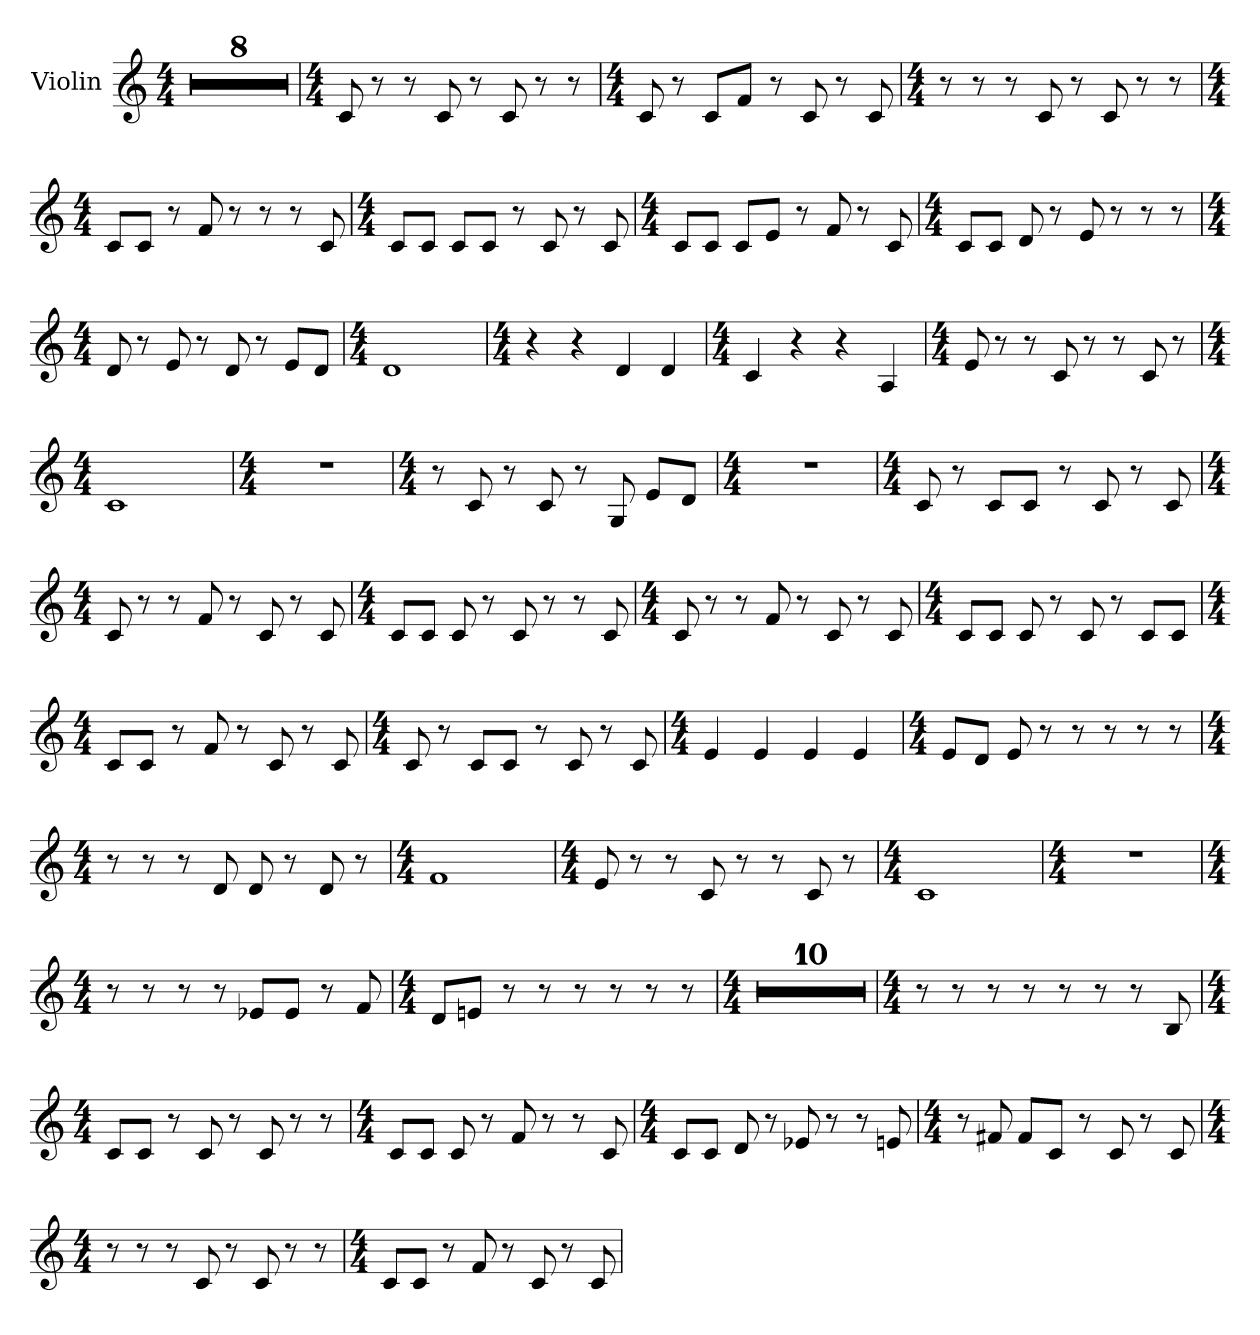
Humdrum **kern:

**kern
*part1
*staff1
*I"Violin
*I'Vln
*M4/4
=
1r
=
*M4/4
1r
=
*M4/4
1r
=
*M4/4
1r
=
*M4/4
1r
=
*M4/4
1r
=
*M4/4
1r
=
*M4/4
1r
=
*M4/4
8c
8r
8r
8c
8r
8c
8r
8r
=
*M4/4
8c
8r
8cL
8fJ
8r
8c
8r
8c
=
*M4/4
8r
8r
8r
8c
8r
8c
8r
8r
=
*M4/4
8cL
8cJ
8r
8f
8r
8r
8r
8c
=
*M4/4
8cL
8cJ
8cL
8cJ
8r
8c
8r
8c
=
*M4/4
8cL
8cJ
8cL
8eJ
8r
8f
8r
8c
=
*M4/4
8cL
8cJ
8d
8r
8e
8r
8r
8r
=
*M4/4
8d
8r
8e
8r
8d
8r
8eL
8dJ
=
*M4/4
1d
=
*M4/4
4r
4r
4d
4d
=
*M4/4
4c
4r
4r
4A
=
*M4/4
8e
8r
8r
8c
8r
8r
8c
8r
=
*M4/4
1c
=
*M4/4
1r
=
*M4/4
8r
8c
8r
8c
8r
8G
8eL
8dJ
=
*M4/4
1r
=
*M4/4
8c
8r
8cL
8cJ
8r
8c
8r
8c
=
*M4/4
8c
8r
8r
8f
8r
8c
8r
8c
=
*M4/4
8cL
8cJ
8c
8r
8c
8r
8r
8c
=
*M4/4
8c
8r
8r
8f
8r
8c
8r
8c
=
*M4/4
8cL
8cJ
8c
8r
8c
8r
8cL
8cJ
=
*M4/4
8cL
8cJ
8r
8f
8r
8c
8r
8c
=
*M4/4
8c
8r
8cL
8cJ
8r
8c
8r
8c
=
*M4/4
4e
4e
4e
4e
=
*M4/4
8eL
8dJ
8e
8r
8r
8r
8r
8r
=
*M4/4
8r
8r
8r
8d
8d
8r
8d
8r
=
*M4/4
1f
=
*M4/4
8e
8r
8r
8c
8r
8r
8c
8r
=
*M4/4
1c
=
*M4/4
1r
=
*M4/4
8r
8r
8r
8r
8e-XL
8e-J
8r
8f
=
*M4/4
8dL
8enJ
8r
8r
8r
8r
8r
8r
=
*M4/4
1r
=
*M4/4
1r
=
*M4/4
1r
=
*M4/4
1r
=
*M4/4
1r
=
*M4/4
1r
=
*M4/4
1r
=
*M4/4
1r
=
*M4/4
1r
=
*M4/4
1r
=
*M4/4
8r
8r
8r
8r
8r
8r
8r
8B
=
*M4/4
8cL
8cJ
8r
8c
8r
8c
8r
8r
=
*M4/4
8cL
8cJ
8c
8r
8f
8r
8r
8c
=
*M4/4
8cL
8cJ
8d
8r
8e-X
8r
8r
8en
=
*M4/4
8r
8f#X
8f#L
8cJ
8r
8c
8r
8c
=
*M4/4
8r
8r
8r
8c
8r
8c
8r
8r
=
*M4/4
8cL
8cJ
8r
8f
8r
8c
8r
8c
=
*-
